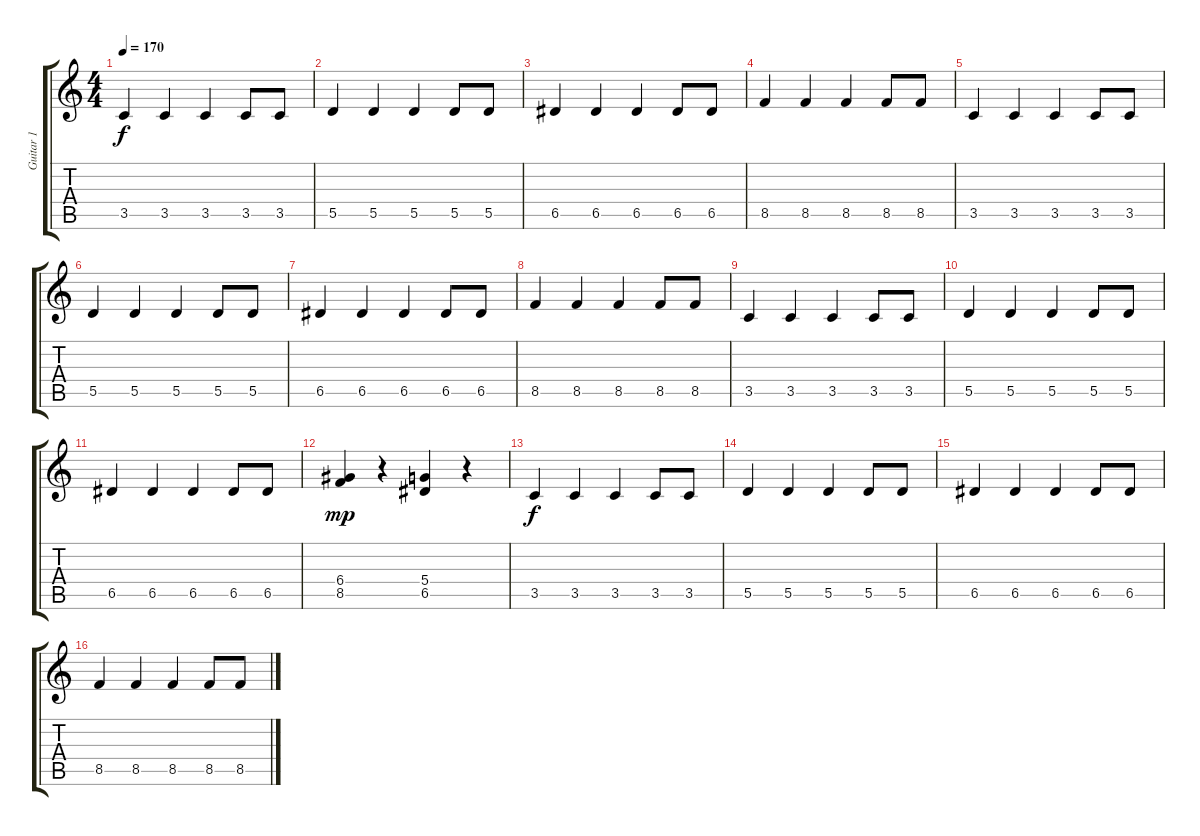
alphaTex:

\track ("Guitar 1" "Guitar 1") {instrument distortionguitar}
\staff {score tabs}
\tuning (E4 B3 G3 D3 A2 E2) {hide}
\ts (4 4)
\tempo 170
\clef g2
\ks c
3.5.4{dy f} 3.5.4 3.5.4 3.5.8 3.5.8 |
5.5.4 5.5.4 5.5.4 5.5.8 5.5.8 |
6.5.4 6.5.4 6.5.4 6.5.8 6.5.8 |
8.5.4 8.5.4 8.5.4 8.5.8 8.5.8 |
3.5.4 3.5.4 3.5.4 3.5.8 3.5.8 |
5.5.4 5.5.4 5.5.4 5.5.8 5.5.8 |
6.5.4 6.5.4 6.5.4 6.5.8 6.5.8 |
8.5.4 8.5.4 8.5.4 8.5.8 8.5.8 |
3.5.4 3.5.4 3.5.4 3.5.8 3.5.8 |
5.5.4 5.5.4 5.5.4 5.5.8 5.5.8 |
6.5.4 6.5.4 6.5.4 6.5.8 6.5.8 |
(6.4 8.5).4{dy mp} r.4 (5.4 6.5).4 r.4 |
3.5.4{dy f} 3.5.4 3.5.4 3.5.8 3.5.8 |
5.5.4 5.5.4 5.5.4 5.5.8 5.5.8 |
6.5.4 6.5.4 6.5.4 6.5.8 6.5.8 |
8.5.4 8.5.4 8.5.4 8.5.8 8.5.8
